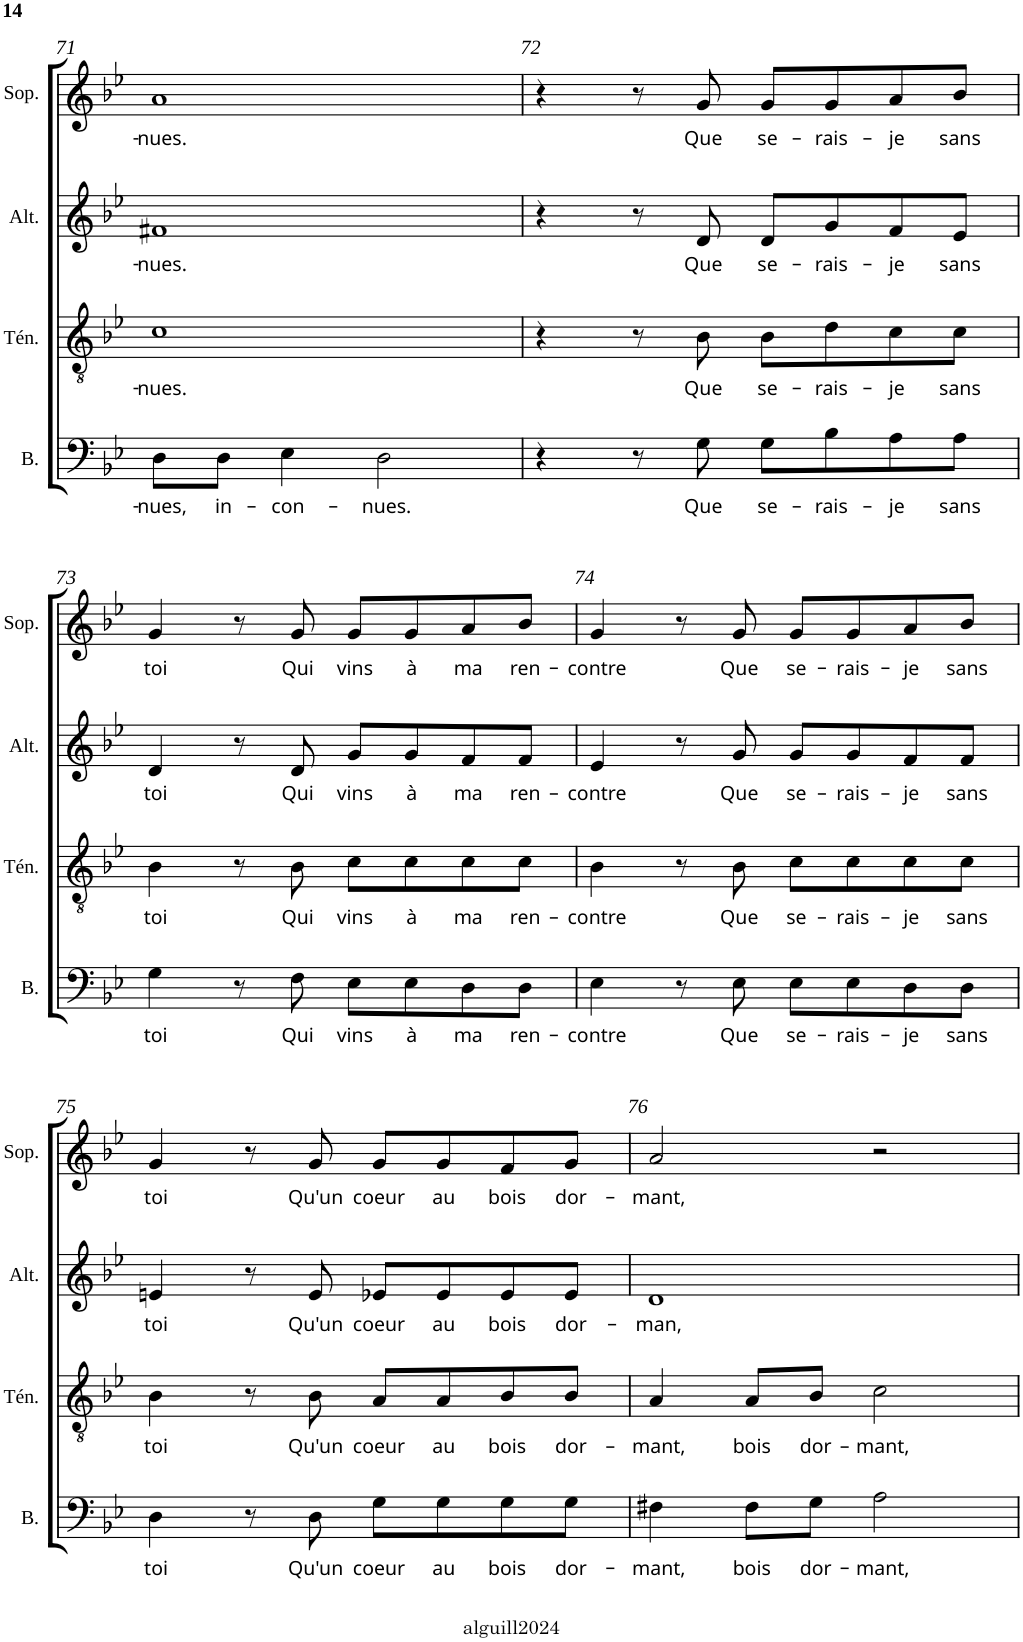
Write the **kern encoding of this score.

**kern	**text	**kern	**text	**kern	**text	**kern	**text
*part4	*part4	*part3	*part3	*part2	*part2	*part1	*part1
*staff4	*staff4	*staff3	*staff3	*staff2	*staff2	*staff1	*staff1
*I"Basse	*	*I"Ténor	*	*I"Alto	*	*I"Soprano	*
*I'B.	*	*I'Tén.	*	*I'Alt.	*	*I'Sop.	*
!!LO:PB:g=z
*clefF4	*	*clefGv2	*	*clefG2	*	*clefG2	*
*k[b-e-]	*	*k[b-e-]	*	*k[b-e-]	*	*k[b-e-]	*
*g:	*	*g:	*	*g:	*	*g:	*
*M4/4	*	*M4/4	*	*M4/4	*	*M4/4	*
*met(c)	*	*met(c)	*	*met(c)	*	*met(c)	*
=71	=71	=71	=71	=71	=71	=71	=71
!	!LO:LY:b	!	!LO:LY:b	!	!LO:LY:b	!	!LO:LY:b
8D\L	-nues,	1c	-nues.	1f#X	-nues.	1a	-nues.
!	!LO:LY:b	!	!	!	!	!	!
8D\J	in-	.	.	.	.	.	.
!	!LO:LY:b	!	!	!	!	!	!
4E-\	-con-	.	.	.	.	.	.
!	!LO:LY:b	!	!	!	!	!	!
2D\	-nues.	.	.	.	.	.	.
=72	=72	=72	=72	=72	=72	=72	=72
4r	.	4r	.	4r	.	4r	.
8r	.	8r	.	8r	.	8r	.
!	!LO:LY:b	!	!LO:LY:b	!	!LO:LY:b	!	!LO:LY:b
8G\	Que	8B-\	Que	8d/	Que	8g/	Que
!	!LO:LY:b	!	!LO:LY:b	!	!LO:LY:b	!	!LO:LY:b
8G\L	se-	8B-\L	se-	8d/L	se-	8g/L	se-
!	!LO:LY:b	!	!LO:LY:b	!	!LO:LY:b	!	!LO:LY:b
8B-\	-rais-	8d\	-rais-	8g/	-rais-	8g/	-rais-
!	!LO:LY:b	!	!LO:LY:b	!	!LO:LY:b	!	!LO:LY:b
8A\	-je	8c\	-je	8f/	-je	8a/	-je
!	!LO:LY:b	!	!LO:LY:b	!	!LO:LY:b	!	!LO:LY:b
8A\J	sans	8c\J	sans	8e-/J	sans	8b-/J	sans
!!LO:LB:g=z
=73	=73	=73	=73	=73	=73	=73	=73
!	!LO:LY:b	!	!LO:LY:b	!	!LO:LY:b	!	!LO:LY:b
4G\	toi	4B-\	toi	4d/	toi	4g/	toi
8r	.	8r	.	8r	.	8r	.
!	!LO:LY:b	!	!LO:LY:b	!	!LO:LY:b	!	!LO:LY:b
8F\	Qui	8B-\	Qui	8d/	Qui	8g/	Qui
!	!LO:LY:b	!	!LO:LY:b	!	!LO:LY:b	!	!LO:LY:b
8E-\L	vins	8c\L	vins	8g/L	vins	8g/L	vins
!	!LO:LY:b	!	!LO:LY:b	!	!LO:LY:b	!	!LO:LY:b
8E-\	à	8c\	à	8g/	à	8g/	à
!	!LO:LY:b	!	!LO:LY:b	!	!LO:LY:b	!	!LO:LY:b
8D\	ma	8c\	ma	8f/	ma	8a/	ma
!	!LO:LY:b	!	!LO:LY:b	!	!LO:LY:b	!	!LO:LY:b
8D\J	ren-	8c\J	ren-	8f/J	ren-	8b-/J	ren-
=74	=74	=74	=74	=74	=74	=74	=74
!	!LO:LY:b	!	!LO:LY:b	!	!LO:LY:b	!	!LO:LY:b
4E-\	-contre	4B-\	-contre	4e-/	-contre	4g/	-contre
8r	.	8r	.	8r	.	8r	.
!	!LO:LY:b	!	!LO:LY:b	!	!LO:LY:b	!	!LO:LY:b
8E-\	Que	8B-\	Que	8g/	Que	8g/	Que
!	!LO:LY:b	!	!LO:LY:b	!	!LO:LY:b	!	!LO:LY:b
8E-\L	se-	8c\L	se-	8g/L	se-	8g/L	se-
!	!LO:LY:b	!	!LO:LY:b	!	!LO:LY:b	!	!LO:LY:b
8E-\	-rais-	8c\	-rais-	8g/	-rais-	8g/	-rais-
!	!LO:LY:b	!	!LO:LY:b	!	!LO:LY:b	!	!LO:LY:b
8D\	-je	8c\	-je	8f/	-je	8a/	-je
!	!LO:LY:b	!	!LO:LY:b	!	!LO:LY:b	!	!LO:LY:b
8D\J	sans	8c\J	sans	8f/J	sans	8b-/J	sans
!!LO:LB:g=z
=75	=75	=75	=75	=75	=75	=75	=75
!	!LO:LY:b	!	!LO:LY:b	!	!LO:LY:b	!	!LO:LY:b
4D\	toi	4B-\	toi	4en/	toi	4g/	toi
8r	.	8r	.	8r	.	8r	.
!	!LO:LY:b	!	!LO:LY:b	!	!LO:LY:b	!	!LO:LY:b
8D\	Qu'un	8B-\	Qu'un	8e/	Qu'un	8g/	Qu'un
!	!LO:LY:b	!	!LO:LY:b	!	!LO:LY:b	!	!LO:LY:b
8G\L	coeur	8A/L	coeur	8e-X/L	coeur	8g/L	coeur
!	!LO:LY:b	!	!LO:LY:b	!	!LO:LY:b	!	!LO:LY:b
8G\	au	8A/	au	8e-/	au	8g/	au
!	!LO:LY:b	!	!LO:LY:b	!	!LO:LY:b	!	!LO:LY:b
8G\	bois	8B-/	bois	8e-/	bois	8f/	bois
!	!LO:LY:b	!	!LO:LY:b	!	!LO:LY:b	!	!LO:LY:b
8G\J	dor-	8B-/J	dor-	8e-/J	dor-	8g/J	dor-
=76	=76	=76	=76	=76	=76	=76	=76
!	!LO:LY:b	!	!LO:LY:b	!	!LO:LY:b	!	!LO:LY:b
4F#X\	-mant,	4A/	-mant,	1d	-man,	2a/	-mant,
!	!LO:LY:b	!	!LO:LY:b	!	!	!	!
8F#\L	bois	8A/L	bois	.	.	.	.
!	!LO:LY:b	!	!LO:LY:b	!	!	!	!
8G\J	dor-	8B-/J	dor-	.	.	.	.
!	!LO:LY:b	!	!LO:LY:b	!	!	!	!
2A\	-mant,	2c\	-mant,	.	.	2r	.
=	=	=	=	=	=	=	=
*-	*-	*-	*-	*-	*-	*-	*-
